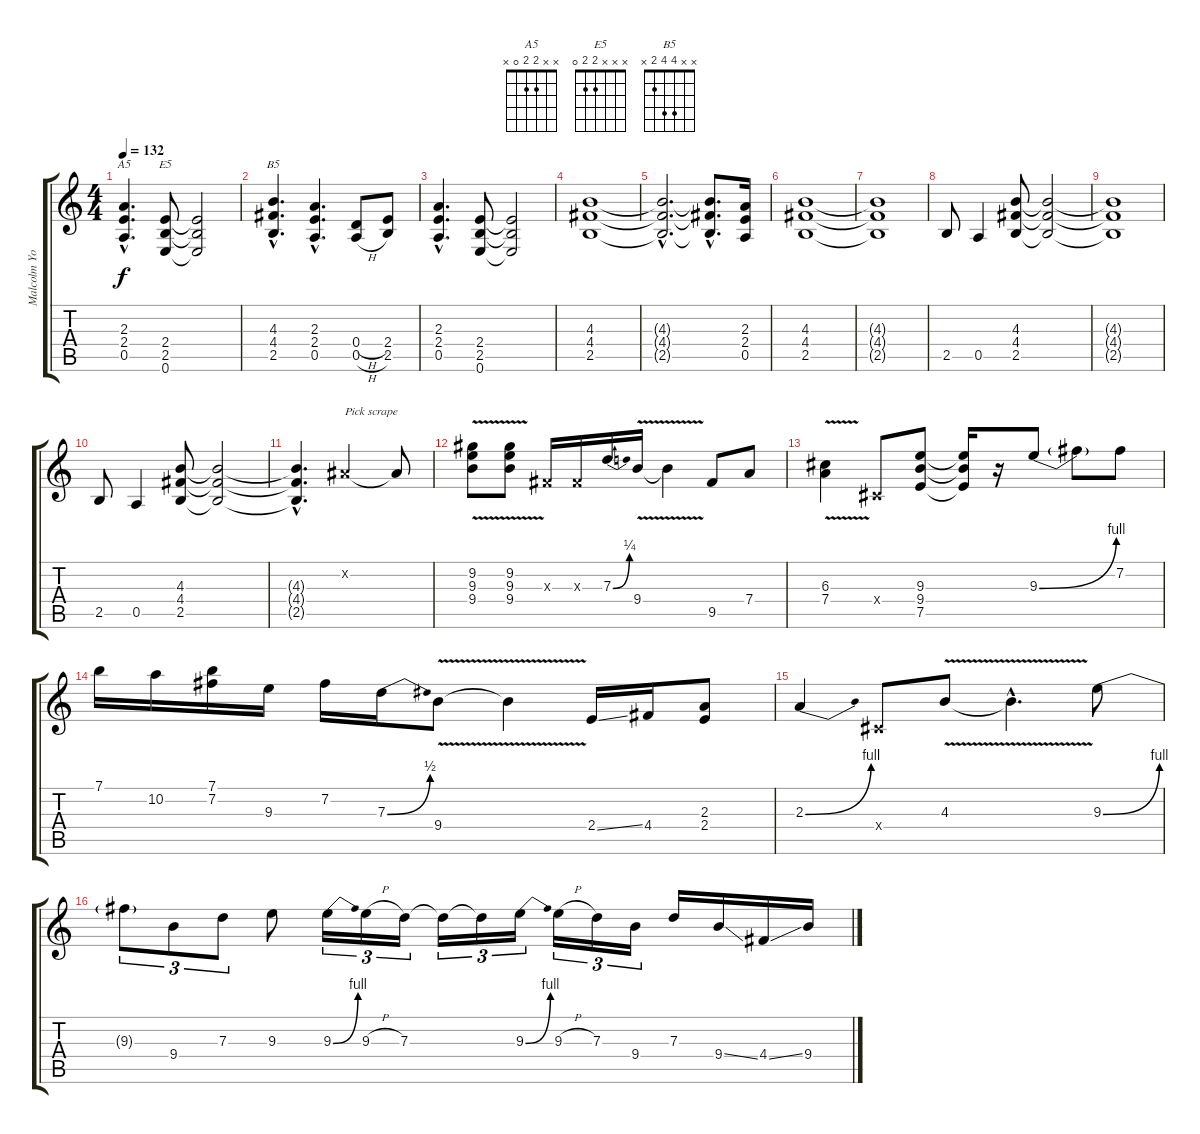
\track ("Malcolm Young" "Malcolm Yo") {instrument overdrivenguitar}
\staff {score tabs}
\tuning (E4 B3 G3 D3 A2 E2) {hide}
\chord ("A5" x x 2 2 0 x)
\chord ("E5" x x x 2 2 0)
\chord ("B5" x x 4 4 2 x)
\ts (4 4)
\tempo 132
\clef g2
\ks c
(2.3{hac} 2.4{hac} 0.5{hac}).4{d ch "A5" dy f} (2.4 2.5 0.6).8{ch "E5"} (2.4{t} 2.5{t} 0.6{t}).2 |
(4.3{hac} 4.4{hac} 2.5{hac}).4{d ch "B5"} (2.3{hac} 2.4{hac} 0.5{hac}).4{d} (0.4{h} 0.5{h}).8 (2.4 2.5).8 |
(2.3{hac} 2.4{hac} 0.5{hac}).4{d} (2.4 2.5 0.6).8 (2.4{t} 2.5{t} 0.6{t}).2 |
(4.3 4.4 2.5).1 |
(4.3{hac t} 4.4{hac t} 2.5{hac t}).2{d} (4.3{hac t} 4.4{hac t} 2.5{hac t}).8{d} (2.3 2.4 0.5).16 |
(4.3 4.4 2.5).1 |
(4.3{t} 4.4{t} 2.5{t}).1 |
2.5.8 0.5.4 (4.3 4.4 2.5).8 (4.3{t} 4.4{t} 2.5{t}).2 |
(4.3{t} 4.4{t} 2.5{t}).1 |
2.5.8 0.5.4 (4.3 4.4 2.5).8 (4.3{t} 4.4{t} 2.5{t}).2 |
(4.3{hac t} 4.4{hac t} 2.5{hac t}).4{d} -1.2{x}.2{txt "Pick scrape"} -1.2{t}.8 |
(9.2{v} 9.3{v} 9.4{v}).8{volume 16 balance 8 instrument overdrivenguitar} (9.2{v} 9.3{v} 9.4{v}).8 -1.3{x}.16 -1.3{x}.16 7.3{be (bend 0 0 60 1)}.16 9.4{v}.16 9.4{t}.4 9.5.8 7.4.8 |
(6.3{v} 7.4{v}).4 -1.4{x}.8 (9.3 9.4 7.5).8 (9.3{t} 9.4{t} 7.5{t}).16 r.16 9.3{be (bend 0 0 60 4)}.8 9.3{t}.8 7.2.8 |
7.1.16 10.2.16 (7.1 7.2).16 9.3.16 7.2.16 7.3{be (bend 0 0 60 2)}.16 9.4{v}.8 9.4{t}.4 2.4{ss}.16 4.4.16 (2.3 2.4).8 |
2.3{be (bend 0 0 60 4)}.4 -1.4{x}.8 4.3{v}.8 4.3{hac t}.4{d} 9.3{be (bend 0 0 60 4)}.8 |
9.3{t}.8{tu (3 2)} 9.4.8{tu (3 2)} 7.3.8{tu (3 2)} 9.3.8 9.3{be (bend 0 0 60 4)}.16{tu (3 2)} 9.3{h}.16{tu (3 2)} 7.3.16{tu (3 2)} 7.3{t}.16{tu (3 2)} 7.3{t}.16{tu (3 2)} 9.3{be (bend 0 0 60 4)}.16{tu (3 2)} 9.3{h}.16{tu (3 2)} 7.3.16{tu (3 2)} 9.4.16{tu (3 2)} 7.3.16 9.4{ss}.16 4.4{ss}.16 9.4.16
